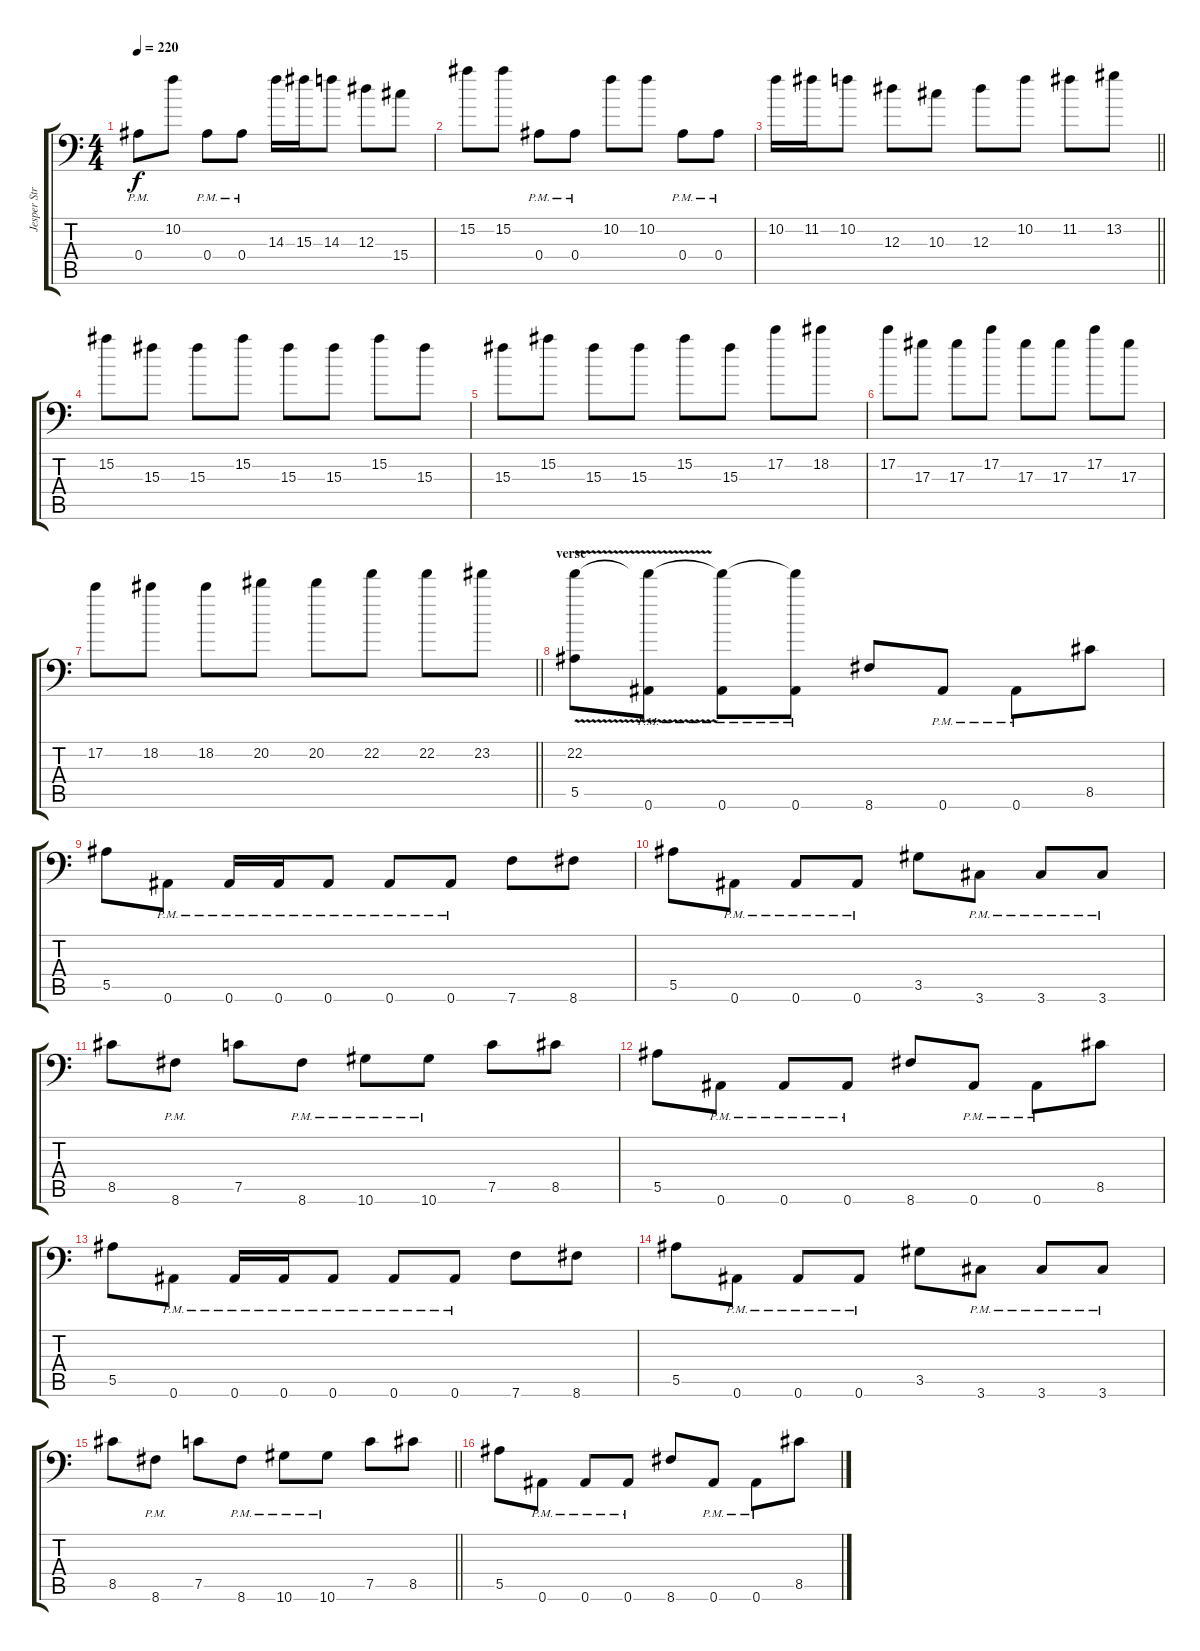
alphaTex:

\track ("Jesper Strömblad" "Jesper Str") {instrument distortionguitar}
\staff {score tabs}
\tuning (C4 G3 Eb3 Bb2 F2 Bb1) {hide}
\ts (4 4)
\tempo 220
\clef f4
\ks c
0.4{pm}.8{dy f} 10.2.8 0.4{pm}.8 0.4{pm}.8 14.3.16 15.3.16 14.3.8 12.3.8 15.4.8 |
15.2.8 15.2.8 0.4{pm}.8 0.4{pm}.8 10.2.8 10.2.8 0.4{pm}.8 0.4{pm}.8 |
\barLineRight lightlight
10.2.16 11.2.16 10.2.8 12.3.8 10.3.8 12.3.8 10.2.8 11.2.8 13.2.8 |
\section ("" "")
15.2.8 15.3.8 15.3.8 15.2.8 15.3.8 15.3.8 15.2.8 15.3.8 |
15.3.8 15.2.8 15.3.8 15.3.8 15.2.8 15.3.8 17.2.8 18.2.8 |
17.2.8 17.3.8 17.3.8 17.2.8 17.3.8 17.3.8 17.2.8 17.3.8 |
\barLineRight lightlight
17.2.8 18.2.8 18.2.8 20.2.8 20.2.8 22.2.8 22.2.8 23.2.8 |
\section ("" "verse")
(22.2{v} 5.5).8 (22.2{t} 0.6{pm}).8 (22.2{t} 0.6{pm}).8 (22.2{t} 0.6{pm}).8 8.6.8 0.6{pm}.8 0.6{pm}.8 8.5.8 |
5.5.8 0.6{pm}.8 0.6{pm}.16 0.6{pm}.16 0.6{pm}.8 0.6{pm}.8 0.6{pm}.8 7.6.8 8.6.8 |
5.5.8 0.6{pm}.8 0.6{pm}.8 0.6{pm}.8 3.5.8 3.6{pm}.8 3.6{pm}.8 3.6{pm}.8 |
8.5.8 8.6{pm}.8 7.5.8 8.6{pm}.8 10.6{pm}.8 10.6{pm}.8 7.5.8 8.5.8 |
5.5.8 0.6{pm}.8 0.6{pm}.8 0.6{pm}.8 8.6.8 0.6{pm}.8 0.6{pm}.8 8.5.8 |
5.5.8 0.6{pm}.8 0.6{pm}.16 0.6{pm}.16 0.6{pm}.8 0.6{pm}.8 0.6{pm}.8 7.6.8 8.6.8 |
5.5.8 0.6{pm}.8 0.6{pm}.8 0.6{pm}.8 3.5.8 3.6{pm}.8 3.6{pm}.8 3.6{pm}.8 |
\barLineRight lightlight
8.5.8 8.6{pm}.8 7.5.8 8.6{pm}.8 10.6{pm}.8 10.6{pm}.8 7.5.8 8.5.8 |
\section ("" "")
5.5.8 0.6{pm}.8 0.6{pm}.8 0.6{pm}.8 8.6.8 0.6{pm}.8 0.6{pm}.8 8.5.8
